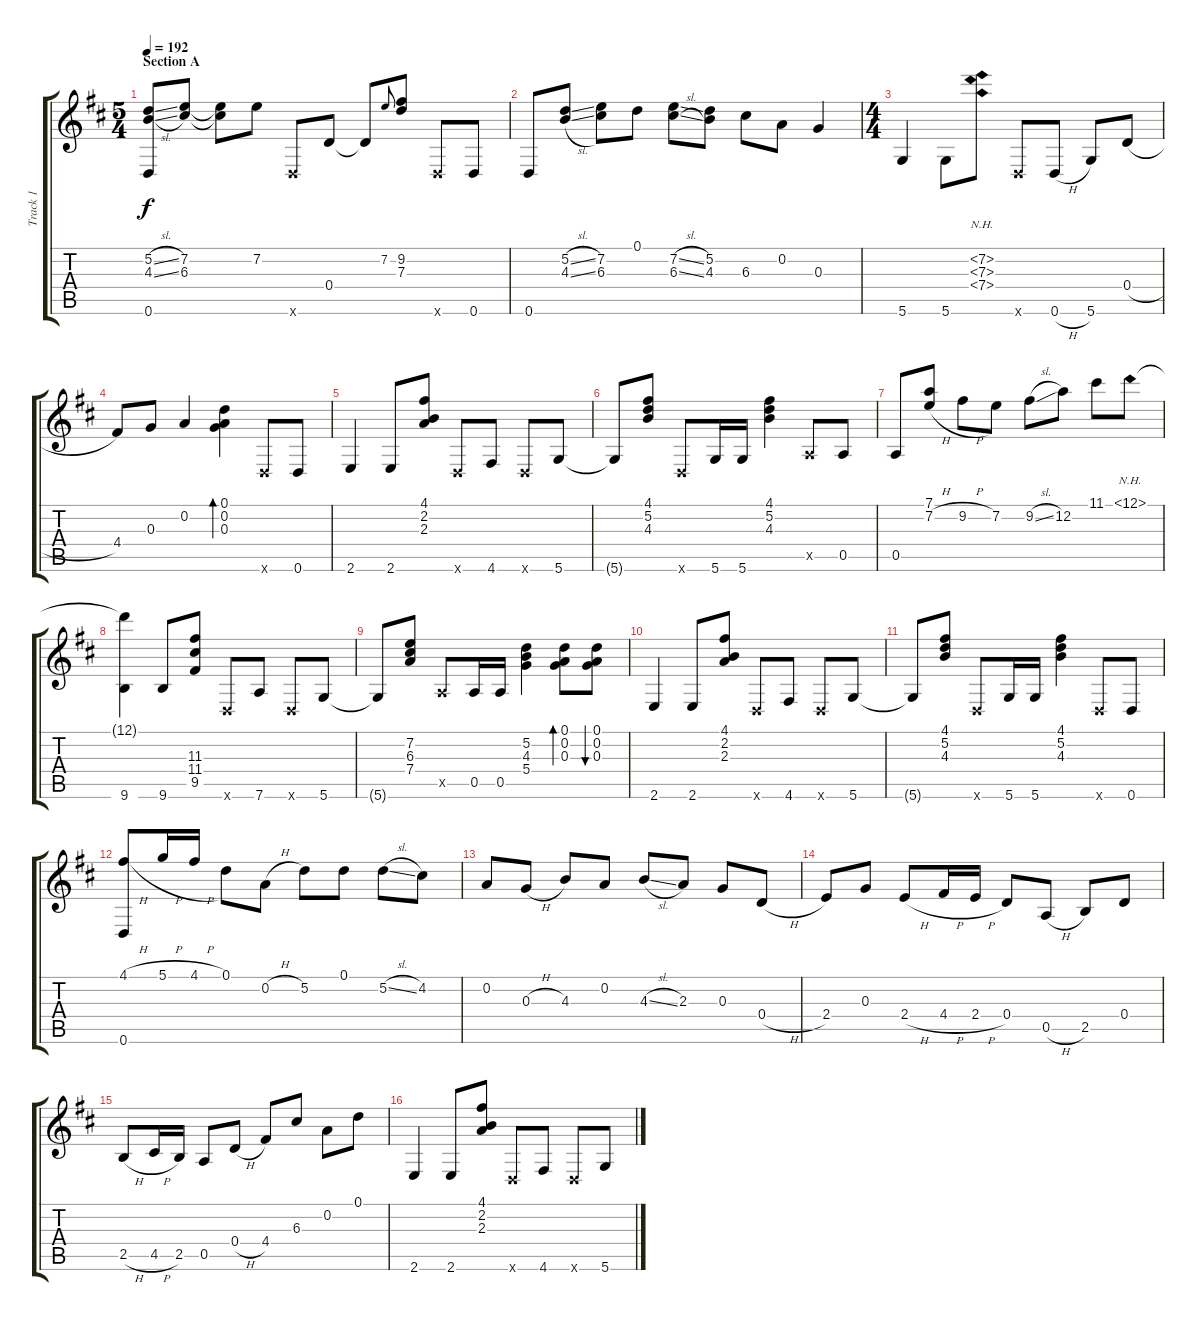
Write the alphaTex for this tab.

\track ("Track 1" "Track 1") {instrument acousticguitarsteel}
\staff {score tabs}
\tuning (D4 A3 G3 D3 A2 D2) {hide}
\ts (5 4)
\section ("" "Section A")
\tempo 192
\clef g2
\ks d
(5.2{sl} 4.3{sl} 0.6).8{dy f instrument acousticguitarsteel} (7.2 6.3).8 (7.2{t} 6.3{t}).8 7.2.8 0.6{x}.8 0.4.8 0.4{t}.8 7.2.8{gr onbeat} (9.2 7.3).8 0.6{x}.8 0.6.8 |
0.6.8 (5.2{sl} 4.3{sl}).8 (7.2 6.3).8 0.1.8 (7.2{sl} 6.3{sl}).8 (5.2 4.3).8 6.3.8 0.2.8 0.3.4 |
\ts (4 4)
5.6.4 5.6.8 (7.2{nh} 7.3{nh} 7.4{nh}).8 0.6{x}.8 0.6{h}.8 5.6.8 0.4{h}.8 |
4.4.8 0.3.8 0.2.4 (0.1 0.2 0.3).4{bd 60} 0.6{x}.8 0.6.8 |
2.6.4 2.6.8 (4.1 2.2 2.3).8 0.6{x}.8 4.6.8 0.6{x}.8 5.6.8 |
5.6{t}.8 (4.1 5.2 4.3).8 0.6{x}.8 5.6.16 5.6.16 (4.1 5.2 4.3).4 0.5{x}.8 0.5.8 |
0.5.8 (7.1 7.2{h}).8 9.2{h}.8 7.2.8 9.2{sl}.8 12.2.8 11.1.8 12.1{nh}.8 |
(12.1{t} 9.6).4 9.6.8 (11.3 11.4 9.5).8 0.6{x}.8 7.6.8 0.6{x}.8 5.6.8 |
5.6{t}.8 (7.2 6.3 7.4).8 0.5{x}.8 0.5.16 0.5.16 (5.2 4.3 5.4).4 (0.1 0.2 0.3).8{bd 60} (0.1 0.2 0.3).8{bu 60} |
2.6.4 2.6.8 (4.1 2.2 2.3).8 0.6{x}.8 4.6.8 0.6{x}.8 5.6.8 |
5.6{t}.8 (4.1 5.2 4.3).8 0.6{x}.8 5.6.16 5.6.16 (4.1 5.2 4.3).4 0.6{x}.8 0.6.8 |
(4.1{h} 0.6).8 5.1{h}.16 4.1{h}.16 0.1.8 0.2{h}.8 5.2.8 0.1.8 5.2{sl}.8 4.2.8 |
0.2.8 0.3{h}.8 4.3.8 0.2.8 4.3{sl}.8 2.3.8 0.3.8 0.4{h}.8 |
2.4.8 0.3.8 2.4{h}.8 4.4{h}.16 2.4{h}.16 0.4.8 0.5{h}.8 2.5.8 0.4.8 |
2.5{h}.8 4.5{h}.16 2.5.16 0.5.8 0.4{h}.8 4.4.8 6.3.8 0.2.8 0.1.8 |
2.6.4 2.6.8 (4.1 2.2 2.3).8 0.6{x}.8 4.6.8 0.6{x}.8 5.6.8
